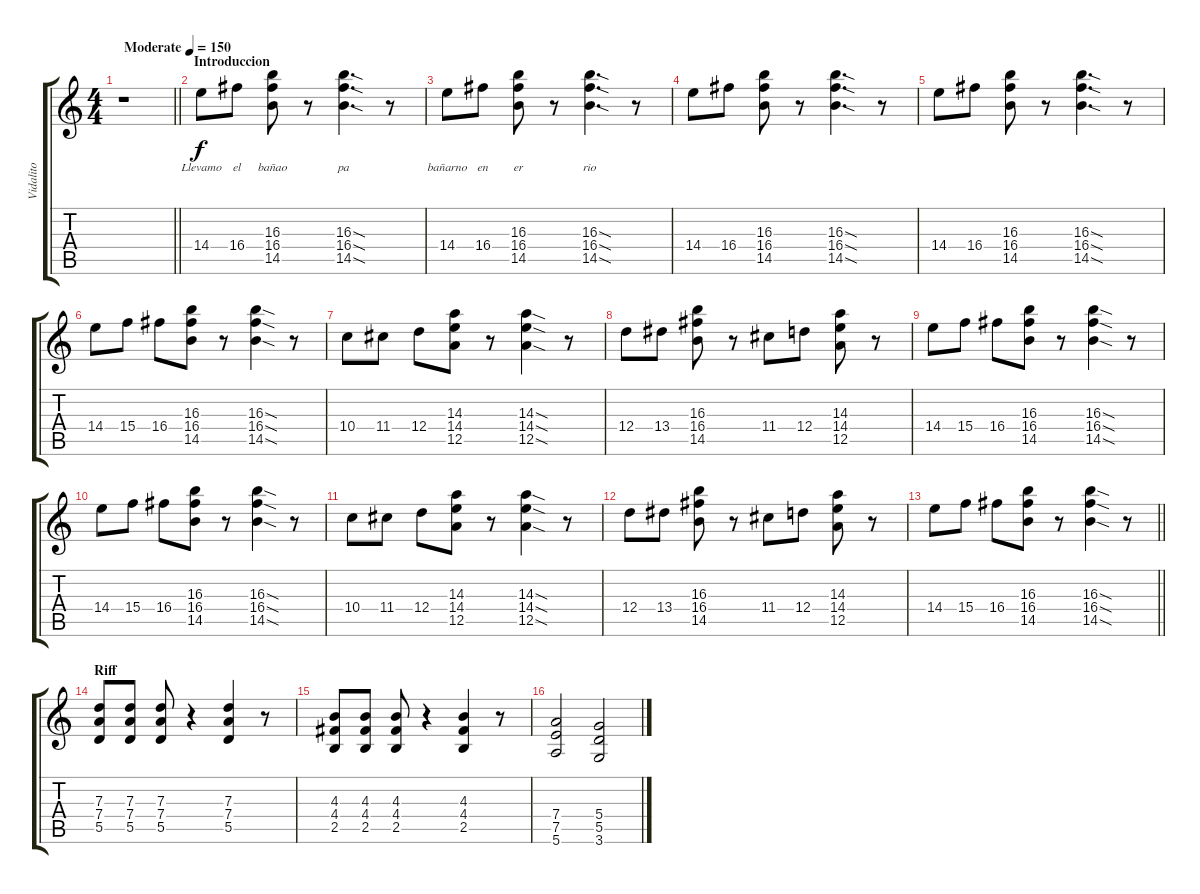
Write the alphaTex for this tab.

\track ("Vidalito" "Vidalito") {instrument distortionguitar}
\staff {score tabs}
\tuning (E4 B3 G3 D3 A2 E2) {hide}
\ts (4 4)
\tempo (150 "Moderate")
\clef g2
\barLineRight lightlight
\ks c
r.1{dy f instrument distortionguitar} |
\section ("" "Introduccion")
14.4.8{lyrics (0 "Llevamo") lyrics (1 "") lyrics (2 "") lyrics (3 "") lyrics (4 "")} 16.4.8{lyrics (0 "el") lyrics (1 "") lyrics (2 "") lyrics (3 "") lyrics (4 "")} (16.3 16.4 14.5).8{lyrics (0 "bañao") lyrics (1 "") lyrics (2 "") lyrics (3 "") lyrics (4 "")} r.8 (16.3{sod} 16.4{sod} 14.5{sod}).4{d lyrics (0 "pa") lyrics (1 "") lyrics (2 "") lyrics (3 "") lyrics (4 "")} r.8 |
14.4.8{lyrics (0 "bañarno") lyrics (1 "") lyrics (2 "") lyrics (3 "") lyrics (4 "")} 16.4.8{lyrics (0 "en") lyrics (1 "") lyrics (2 "") lyrics (3 "") lyrics (4 "")} (16.3 16.4 14.5).8{lyrics (0 "er") lyrics (1 "") lyrics (2 "") lyrics (3 "") lyrics (4 "")} r.8 (16.3{sod} 16.4{sod} 14.5{sod}).4{d lyrics (0 "rio") lyrics (1 "") lyrics (2 "") lyrics (3 "") lyrics (4 "")} r.8 |
14.4.8 16.4.8 (16.3 16.4 14.5).8 r.8 (16.3{sod} 16.4{sod} 14.5{sod}).4{d} r.8 |
14.4.8 16.4.8 (16.3 16.4 14.5).8 r.8 (16.3{sod} 16.4{sod} 14.5{sod}).4{d} r.8 |
14.4.8 15.4.8 16.4.8 (16.3 16.4 14.5).8 r.8 (16.3{sod} 16.4{sod} 14.5{sod}).4 r.8 |
10.4.8 11.4.8 12.4.8 (14.3 14.4 12.5).8 r.8 (14.3{sod} 14.4{sod} 12.5{sod}).4 r.8 |
12.4.8 13.4.8 (16.3 16.4 14.5).8 r.8 11.4.8 12.4.8 (14.3 14.4 12.5).8 r.8 |
14.4.8 15.4.8 16.4.8 (16.3 16.4 14.5).8 r.8 (16.3{sod} 16.4{sod} 14.5{sod}).4 r.8 |
14.4.8 15.4.8 16.4.8 (16.3 16.4 14.5).8 r.8 (16.3{sod} 16.4{sod} 14.5{sod}).4 r.8 |
10.4.8 11.4.8 12.4.8 (14.3 14.4 12.5).8 r.8 (14.3{sod} 14.4{sod} 12.5{sod}).4 r.8 |
12.4.8 13.4.8 (16.3 16.4 14.5).8 r.8 11.4.8 12.4.8 (14.3 14.4 12.5).8 r.8 |
\barLineRight lightlight
14.4.8 15.4.8 16.4.8 (16.3 16.4 14.5).8 r.8 (16.3{sod} 16.4{sod} 14.5{sod}).4 r.8 |
\section ("" "Riff")
(7.3 7.4 5.5).8 (7.3 7.4 5.5).8 (7.3 7.4 5.5).8 r.4 (7.3 7.4 5.5).4 r.8 |
(4.3 4.4 2.5).8 (4.3 4.4 2.5).8 (4.3 4.4 2.5).8 r.4 (4.3 4.4 2.5).4 r.8 |
(7.4 7.5 5.6).2 (5.4 5.5 3.6).2
